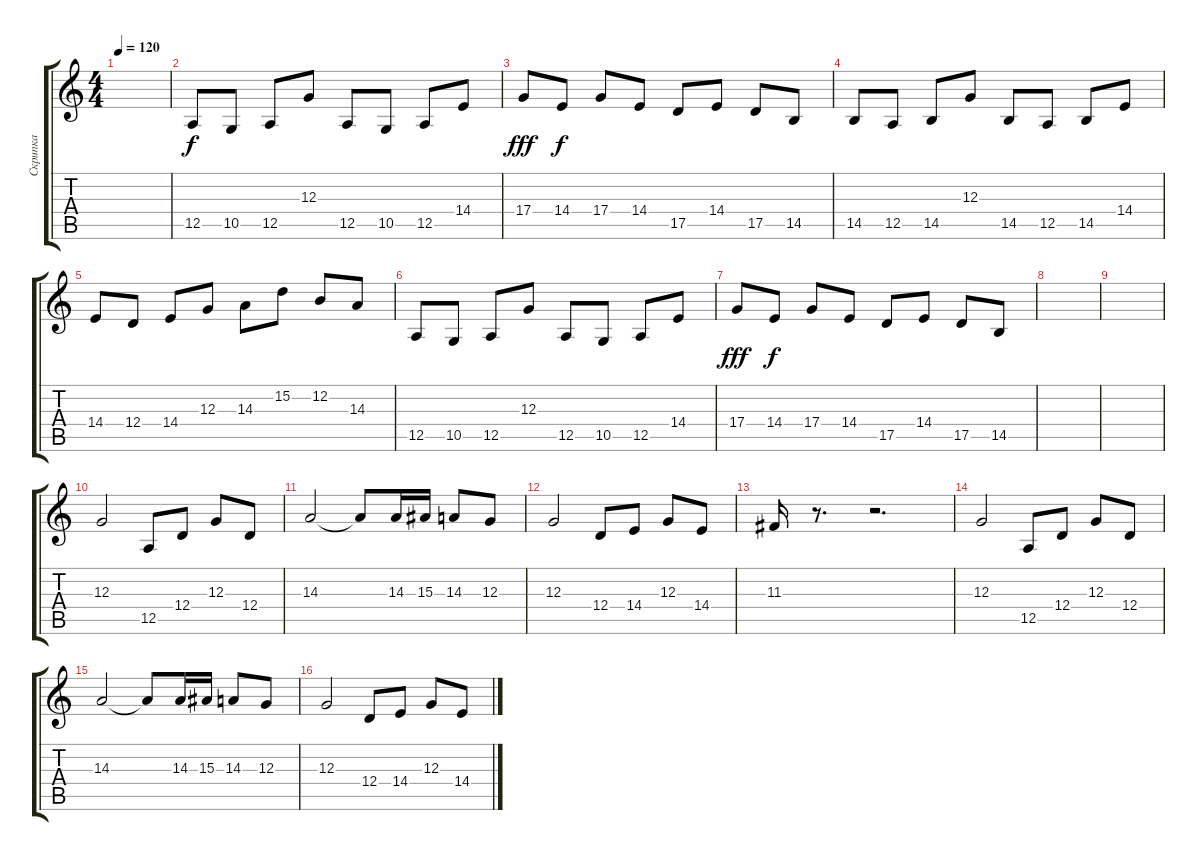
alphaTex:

\track ("Скрипка" "Скрипка") {instrument pizzicatostrings}
\staff {score tabs}
\tuning (E4 B3 G3 D3 A2 E2) {hide}
\ts (4 4)
\tempo 120
\clef g2
\ks c
|
12.5.8{instrument violin} 10.5.8 12.5.8 12.3.8 12.5.8 10.5.8 12.5.8 14.4.8 |
17.4.8{dy fff} 14.4.8{dy f} 17.4.8 14.4.8 17.5.8 14.4.8 17.5.8 14.5.8 |
14.5.8 12.5.8 14.5.8 12.3.8 14.5.8 12.5.8 14.5.8 14.4.8 |
14.4.8 12.4.8 14.4.8 12.3.8 14.3.8 15.2.8 12.2.8 14.3.8 |
12.5.8{instrument violin} 10.5.8 12.5.8 12.3.8 12.5.8 10.5.8 12.5.8 14.4.8 |
17.4.8{dy fff} 14.4.8{dy f} 17.4.8 14.4.8 17.5.8 14.4.8 17.5.8 14.5.8 |
|
|
12.3.2{instrument violin} 12.5.8 12.4.8 12.3.8 12.4.8 |
14.3.2 14.3{t}.8 14.3.16 15.3.16 14.3.8 12.3.8 |
12.3.2 12.4.8 14.4.8 12.3.8 14.4.8 |
11.3.16 r.8{d} r.2{d} |
12.3.2{instrument violin} 12.5.8 12.4.8 12.3.8 12.4.8 |
14.3.2 14.3{t}.8 14.3.16 15.3.16 14.3.8 12.3.8 |
12.3.2 12.4.8 14.4.8 12.3.8 14.4.8
